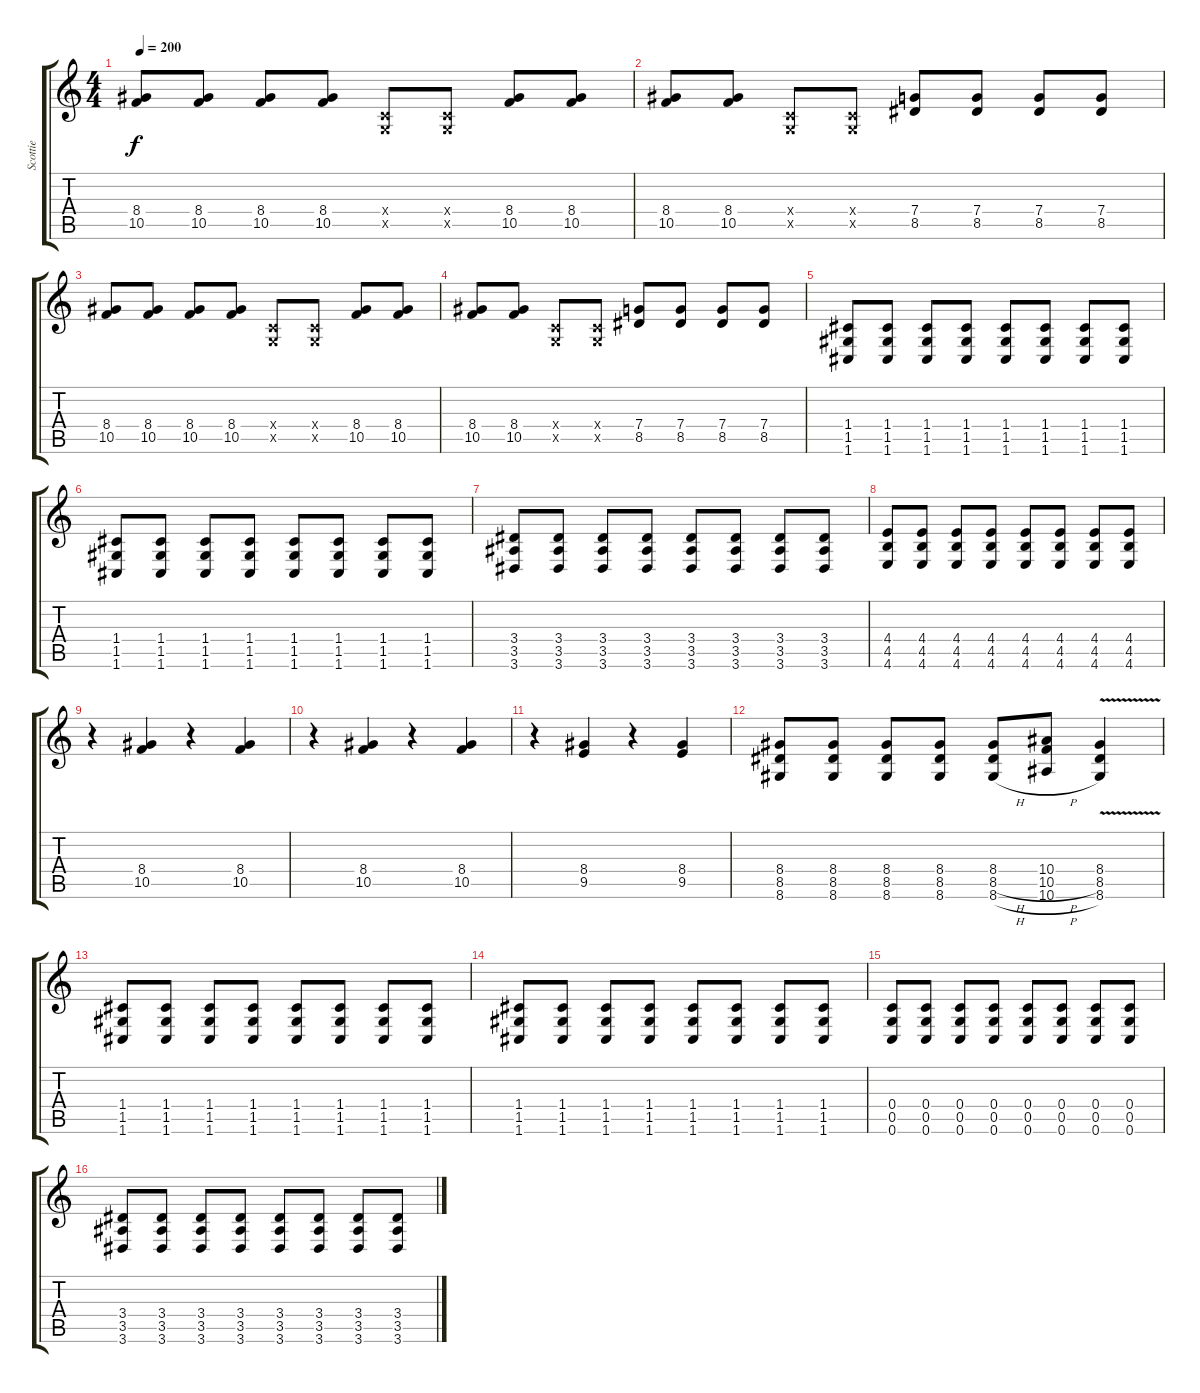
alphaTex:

\track ("Scottie" "Scottie") {instrument distortionguitar}
\staff {score tabs}
\tuning (D4 A3 F3 C3 G2 C2) {hide}
\ts (4 4)
\tempo 200
\clef g2
\ks c
(8.4 10.5).8{dy f} (8.4 10.5).8 (8.4 10.5).8 (8.4 10.5).8 (0.4{x} 0.5{x}).8 (0.4{x} 0.5{x}).8 (8.4 10.5).8 (8.4 10.5).8 |
(8.4 10.5).8 (8.4 10.5).8 (0.4{x} 0.5{x}).8 (0.4{x} 0.5{x}).8 (7.4 8.5).8 (7.4 8.5).8 (7.4 8.5).8 (7.4 8.5).8 |
(8.4 10.5).8 (8.4 10.5).8 (8.4 10.5).8 (8.4 10.5).8 (0.4{x} 0.5{x}).8 (0.4{x} 0.5{x}).8 (8.4 10.5).8 (8.4 10.5).8 |
(8.4 10.5).8 (8.4 10.5).8 (0.4{x} 0.5{x}).8 (0.4{x} 0.5{x}).8 (7.4 8.5).8 (7.4 8.5).8 (7.4 8.5).8 (7.4 8.5).8 |
(1.4 1.5 1.6).8 (1.4 1.5 1.6).8 (1.4 1.5 1.6).8 (1.4 1.5 1.6).8 (1.4 1.5 1.6).8 (1.4 1.5 1.6).8 (1.4 1.5 1.6).8 (1.4 1.5 1.6).8 |
(1.4 1.5 1.6).8 (1.4 1.5 1.6).8 (1.4 1.5 1.6).8 (1.4 1.5 1.6).8 (1.4 1.5 1.6).8 (1.4 1.5 1.6).8 (1.4 1.5 1.6).8 (1.4 1.5 1.6).8 |
(3.4 3.5 3.6).8 (3.4 3.5 3.6).8 (3.4 3.5 3.6).8 (3.4 3.5 3.6).8 (3.4 3.5 3.6).8 (3.4 3.5 3.6).8 (3.4 3.5 3.6).8 (3.4 3.5 3.6).8 |
(4.4 4.5 4.6).8 (4.4 4.5 4.6).8 (4.4 4.5 4.6).8 (4.4 4.5 4.6).8 (4.4 4.5 4.6).8 (4.4 4.5 4.6).8 (4.4 4.5 4.6).8 (4.4 4.5 4.6).8 |
r.4 (8.4 10.5).4 r.4 (8.4 10.5).4 |
r.4 (8.4 10.5).4 r.4 (8.4 10.5).4 |
r.4 (8.4 9.5).4 r.4 (8.4 9.5).4 |
(8.4 8.5 8.6).8 (8.4 8.5 8.6).8 (8.4 8.5 8.6).8 (8.4 8.5 8.6).8 (8.4 8.5{h} 8.6{h}).8 (10.4 10.5{h} 10.6{h}).8 (8.4{v} 8.5{v} 8.6{v}).4 |
(1.4 1.5 1.6).8 (1.4 1.5 1.6).8 (1.4 1.5 1.6).8 (1.4 1.5 1.6).8 (1.4 1.5 1.6).8 (1.4 1.5 1.6).8 (1.4 1.5 1.6).8 (1.4 1.5 1.6).8 |
(1.4 1.5 1.6).8 (1.4 1.5 1.6).8 (1.4 1.5 1.6).8 (1.4 1.5 1.6).8 (1.4 1.5 1.6).8 (1.4 1.5 1.6).8 (1.4 1.5 1.6).8 (1.4 1.5 1.6).8 |
(0.4 0.5 0.6).8 (0.4 0.5 0.6).8 (0.4 0.5 0.6).8 (0.4 0.5 0.6).8 (0.4 0.5 0.6).8 (0.4 0.5 0.6).8 (0.4 0.5 0.6).8 (0.4 0.5 0.6).8 |
(3.4 3.5 3.6).8 (3.4 3.5 3.6).8 (3.4 3.5 3.6).8 (3.4 3.5 3.6).8 (3.4 3.5 3.6).8 (3.4 3.5 3.6).8 (3.4 3.5 3.6).8 (3.4 3.5 3.6).8
